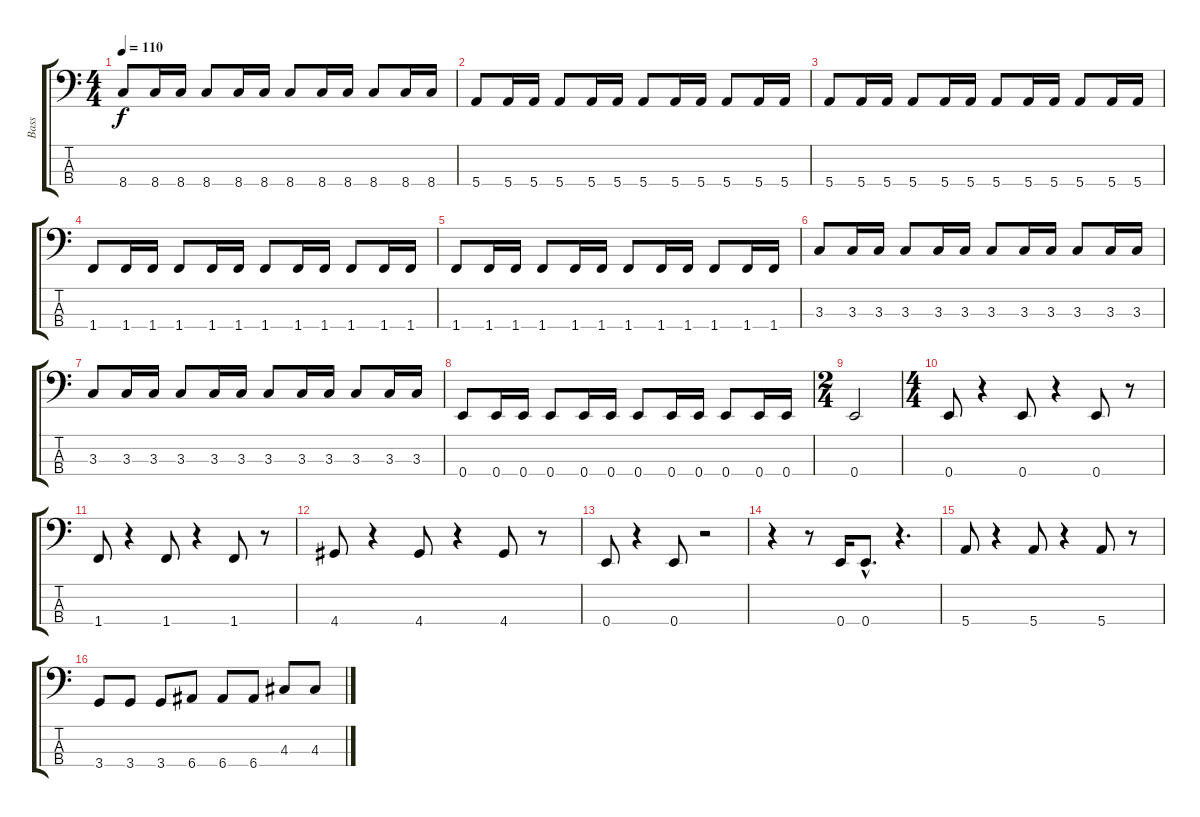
\track ("Bass" "Bass") {instrument electricbasspick}
\staff {score tabs}
\tuning (G2 D2 A1 E1) {hide}
\ts (4 4)
\tempo 110
\clef f4
\ks c
8.4.8{dy f} 8.4.16 8.4.16 8.4.8 8.4.16 8.4.16 8.4.8 8.4.16 8.4.16 8.4.8 8.4.16 8.4.16 |
5.4.8 5.4.16 5.4.16 5.4.8 5.4.16 5.4.16 5.4.8 5.4.16 5.4.16 5.4.8 5.4.16 5.4.16 |
5.4.8 5.4.16 5.4.16 5.4.8 5.4.16 5.4.16 5.4.8 5.4.16 5.4.16 5.4.8 5.4.16 5.4.16 |
1.4.8 1.4.16 1.4.16 1.4.8 1.4.16 1.4.16 1.4.8 1.4.16 1.4.16 1.4.8 1.4.16 1.4.16 |
1.4.8 1.4.16 1.4.16 1.4.8 1.4.16 1.4.16 1.4.8 1.4.16 1.4.16 1.4.8 1.4.16 1.4.16 |
3.3.8 3.3.16 3.3.16 3.3.8 3.3.16 3.3.16 3.3.8 3.3.16 3.3.16 3.3.8 3.3.16 3.3.16 |
3.3.8 3.3.16 3.3.16 3.3.8 3.3.16 3.3.16 3.3.8 3.3.16 3.3.16 3.3.8 3.3.16 3.3.16 |
0.4.8 0.4.16 0.4.16 0.4.8 0.4.16 0.4.16 0.4.8 0.4.16 0.4.16 0.4.8 0.4.16 0.4.16 |
\ts (2 4)
0.4.2 |
\ts (4 4)
0.4.8 r.4 0.4.8 r.4 0.4.8 r.8 |
1.4.8 r.4 1.4.8 r.4 1.4.8 r.8 |
4.4.8 r.4 4.4.8 r.4 4.4.8 r.8 |
0.4.8 r.4 0.4.8 r.2 |
r.4 r.8 0.4.16 0.4{hac}.8{d} r.4{d} |
5.4.8 r.4 5.4.8 r.4 5.4.8 r.8 |
3.4.8 3.4.8 3.4.8 6.4.8 6.4.8 6.4.8 4.3.8 4.3.8
